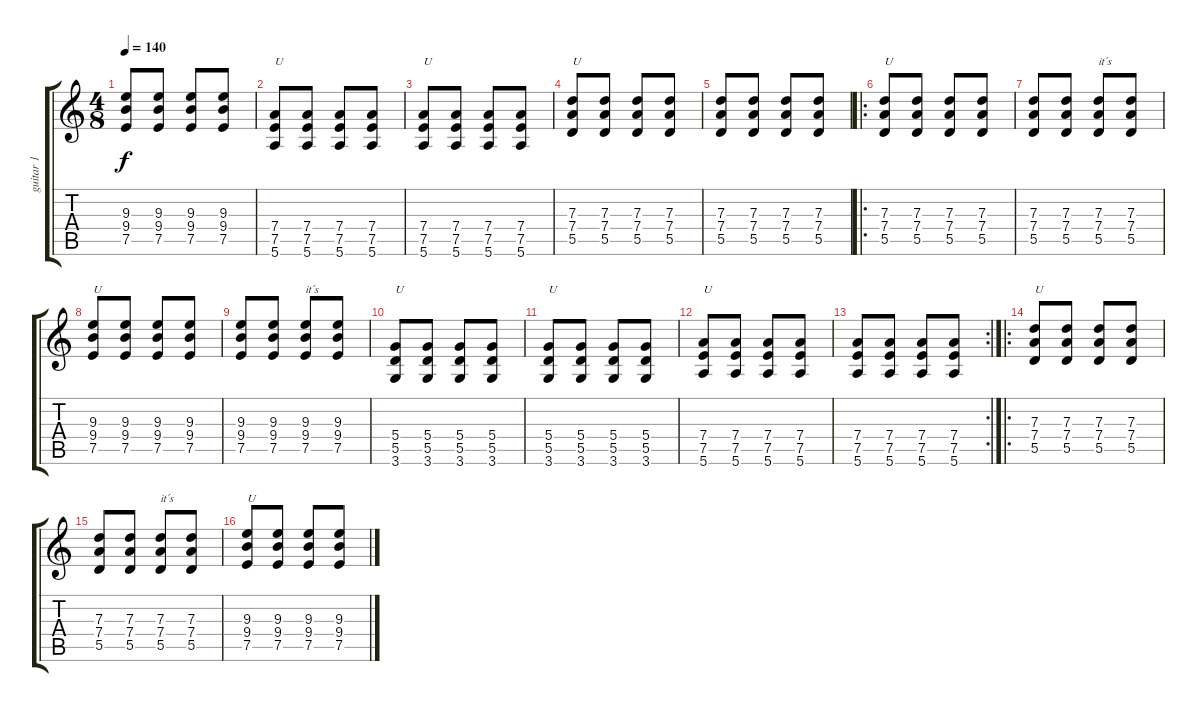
\track ("guitar 1" "guitar 1") {instrument distortionguitar}
\staff {score tabs}
\tuning (E4 B3 G3 D3 A2 E2) {hide}
\ts (4 8)
\tempo 140
\clef g2
\ks c
(9.3 9.4 7.5).8{dy f} (9.3 9.4 7.5).8 (9.3 9.4 7.5).8 (9.3 9.4 7.5).8 |
(7.4 7.5 5.6).8{txt "U"} (7.4 7.5 5.6).8 (7.4 7.5 5.6).8 (7.4 7.5 5.6).8 |
(7.4 7.5 5.6).8{txt "U"} (7.4 7.5 5.6).8 (7.4 7.5 5.6).8 (7.4 7.5 5.6).8 |
(7.3 7.4 5.5).8{txt "U"} (7.3 7.4 5.5).8 (7.3 7.4 5.5).8 (7.3 7.4 5.5).8 |
(7.3 7.4 5.5).8 (7.3 7.4 5.5).8 (7.3 7.4 5.5).8 (7.3 7.4 5.5).8 |
\ro
(7.3 7.4 5.5).8{txt "U"} (7.3 7.4 5.5).8 (7.3 7.4 5.5).8 (7.3 7.4 5.5).8 |
(7.3 7.4 5.5).8 (7.3 7.4 5.5).8 (7.3 7.4 5.5).8{txt "it´s "} (7.3 7.4 5.5).8 |
(9.3 9.4 7.5).8{txt "U"} (9.3 9.4 7.5).8 (9.3 9.4 7.5).8 (9.3 9.4 7.5).8 |
(9.3 9.4 7.5).8 (9.3 9.4 7.5).8 (9.3 9.4 7.5).8{txt "it´s "} (9.3 9.4 7.5).8 |
(5.4 5.5 3.6).8{txt "U"} (5.4 5.5 3.6).8 (5.4 5.5 3.6).8 (5.4 5.5 3.6).8 |
(5.4 5.5 3.6).8{txt "U"} (5.4 5.5 3.6).8 (5.4 5.5 3.6).8 (5.4 5.5 3.6).8 |
(7.4 7.5 5.6).8{txt "U"} (7.4 7.5 5.6).8 (7.4 7.5 5.6).8 (7.4 7.5 5.6).8 |
\rc 2
(7.4 7.5 5.6).8 (7.4 7.5 5.6).8 (7.4 7.5 5.6).8 (7.4 7.5 5.6).8 |
\ro
(7.3 7.4 5.5).8{txt "U"} (7.3 7.4 5.5).8 (7.3 7.4 5.5).8 (7.3 7.4 5.5).8 |
(7.3 7.4 5.5).8 (7.3 7.4 5.5).8 (7.3 7.4 5.5).8{txt "it´s "} (7.3 7.4 5.5).8 |
(9.3 9.4 7.5).8{txt "U"} (9.3 9.4 7.5).8 (9.3 9.4 7.5).8 (9.3 9.4 7.5).8
